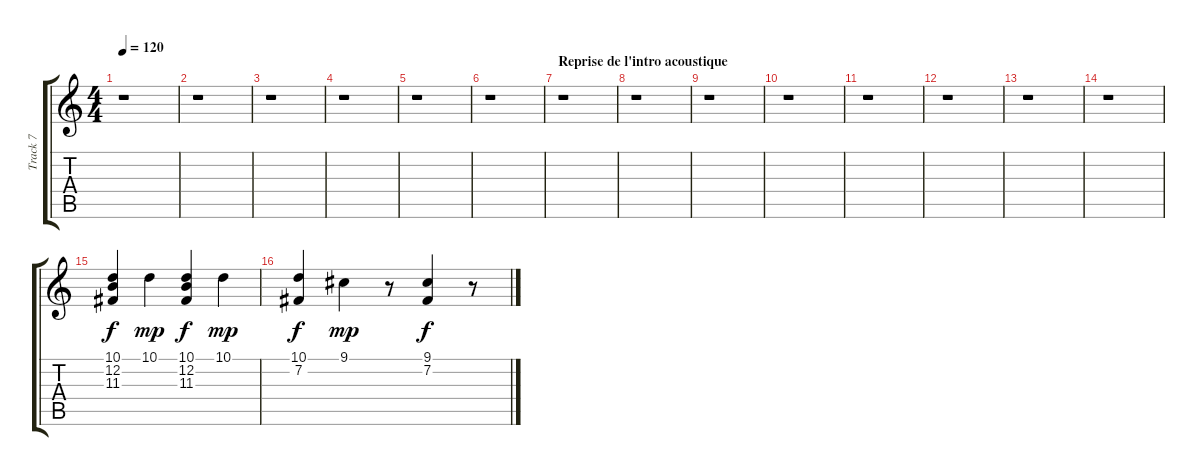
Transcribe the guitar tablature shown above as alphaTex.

\track ("Track 7" "Track 7") {instrument acousticgrandpiano}
\staff {score tabs}
\tuning (E4 B3 G3 D3 A2 E2) {hide}
\ts (4 4)
\tempo 120
\clef g2
\ks c
r.1{dy f} |
r.1 |
r.1 |
r.1 |
r.1 |
r.1 |
\section ("" "Reprise de l'intro acoustique")
r.1 |
r.1 |
r.1 |
r.1 |
r.1 |
r.1 |
r.1 |
r.1 |
(10.1 12.2 11.3).4 10.1.4{dy mp} (10.1 12.2 11.3).4{dy f} 10.1.4{dy mp} |
(10.1 7.2).4{dy f} 9.1.4{dy mp} r.8 (9.1 7.2).4{dy f} r.8
